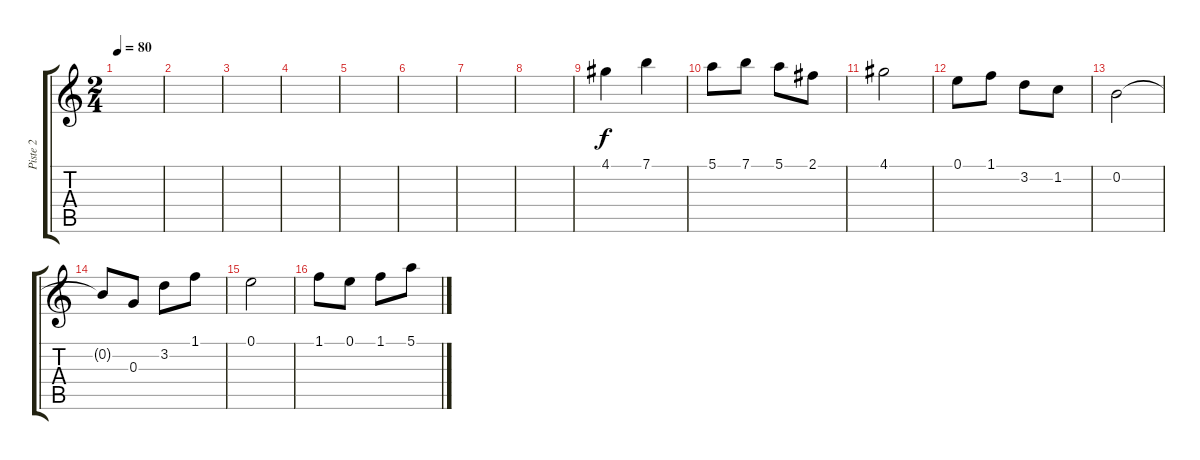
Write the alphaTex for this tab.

\track ("Piste 2" "Piste 2") {instrument acousticguitarnylon}
\staff {score tabs}
\tuning (E4 B3 G3 D3 A2 E2) {hide}
\ts (2 4)
\tempo 80
\clef g2
\ks c
|
|
|
|
|
|
|
|
4.1.4 7.1.4 |
5.1.8 7.1.8 5.1.8 2.1.8 |
4.1.2 |
0.1.8 1.1.8 3.2.8 1.2.8 |
0.2.2 |
0.2{t}.8 0.3.8 3.2.8 1.1.8 |
0.1.2 |
1.1.8 0.1.8 1.1.8 5.1.8
